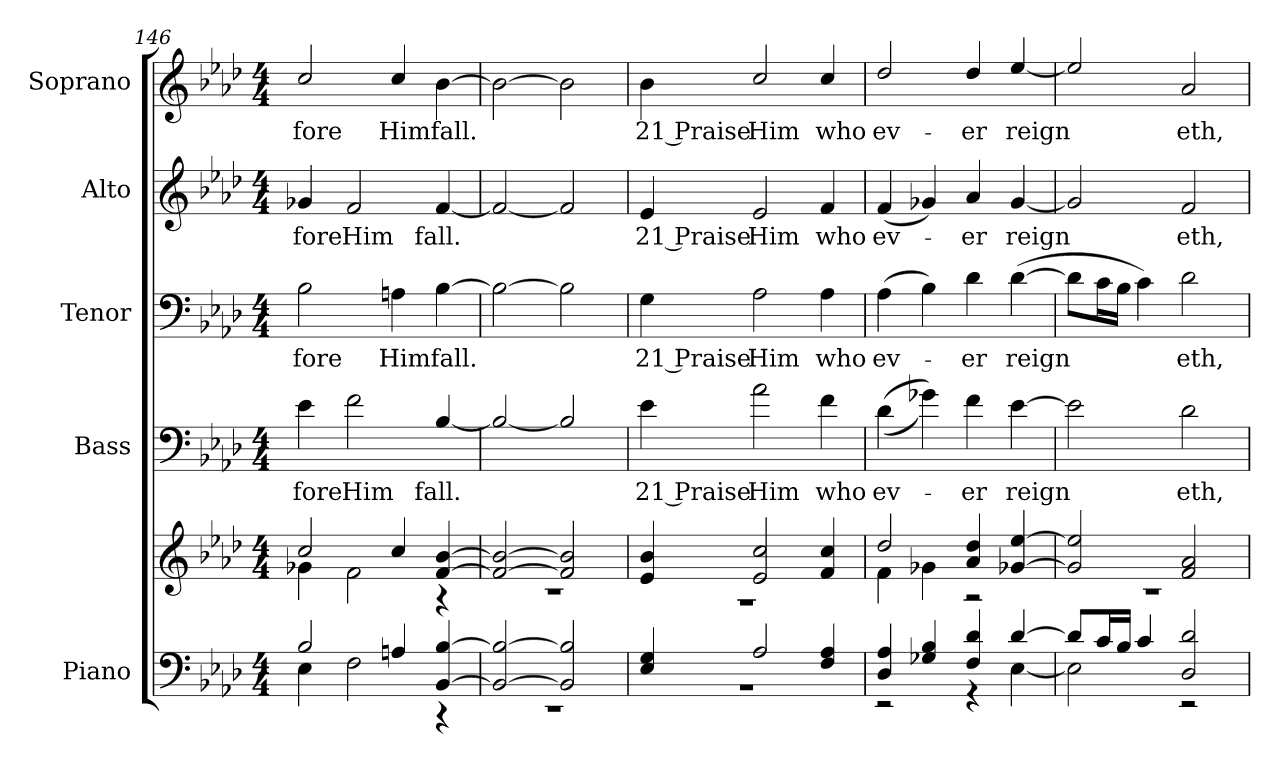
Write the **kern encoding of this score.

**kern	**kern	**kern	**text	**kern	**text	**kern	**text	**kern	**text
*part5	*part5	*part4	*part4	*part3	*part3	*part2	*part2	*part1	*part1
*staff6	*staff5	*staff4	*staff4	*staff3	*staff3	*staff2	*staff2	*staff1	*staff1
*I"Piano	*	*I"Bass	*	*I"Tenor	*	*I"Alto	*	*I"Soprano	*
*I'Pno.	*	*I'B.	*	*I'T.	*	*I'A.	*	*I'S.	*
*clefF4	*clefG2	*clefF4	*	*clefF4	*	*clefG2	*	*clefG2	*
*	*	*ITrd7c12	*	*	*	*	*	*	*
*k[b-e-a-d-]	*k[b-e-a-d-]	*k[b-e-a-d-]	*	*k[b-e-a-d-]	*	*k[b-e-a-d-]	*	*k[b-e-a-d-]	*
*A-:	*A-:	*A-:	*	*A-:	*	*A-:	*	*A-:	*
*M4/4	*M4/4	*M4/4	*	*M4/4	*	*M4/4	*	*M4/4	*
=146	=146	=146	=146	=146	=146	=146	=146	=146	=146
*^	*^	*	*	*	*	*	*	*	*
!	!	!	!	!	!LO:LY:b:color=#000000	!	!	!	!	!	!
!	!	!	!	!	!	!	!LO:LY:b:color=#000000	!	!	!	!
!	!	!	!	!	!	!	!	!	!LO:LY:b:color=#000000	!	!
!	!	!	!	!	!	!	!	!	!	!	!LO:LY:b:color=#000000
2B-i/	4E-i\	2cci/	4g-Xi\	4E-i\	-fore	2B-i\	-fore	4g-Xi/	-fore	2cci/	-fore
!	!	!	!	!	!LO:LY:b:color=#000000	!	!	!	!	!	!
!	!	!	!	!	!	!	!	!	!LO:LY:b:color=#000000	!	!
.	2Fi\	.	2fi\	2Fi\	Him	.	.	2fi/	Him	.	.
!	!	!	!	!	!	!	!LO:LY:b:color=#000000	!	!	!	!
!	!	!	!	!	!	!	!	!	!	!	!LO:LY:b:color=#000000
4Ani/	.	4cci/	.	.	.	4Ani\	Him	.	.	4cci/	Him
!	!	!	!	!	!LO:LY:b:color=#000000	!	!	!	!	!	!
!	!	!	!	!	!	!	!LO:LY:b:color=#000000	!	!	!	!
!	!	!	!	!	!	!	!	!	!LO:LY:b:color=#000000	!	!
!	!	!	!	!	!	!	!	!	!	!	!LO:LY:b:color=#000000
[>4BB-i/ [>4B-i	4r	[>4fi/ [>4b-i	4r	[<4BB-i/	fall.	[>4B-i\	fall.	[<4fi/	fall.	[>4b-i\	fall.
=147	=147	=147	=147	=147	=147	=147	=147	=147	=147	=147	=147
2BB-i/_> 2B-i_>	1r	2fi/_> 2b-i_>	1r	2BB-i/_<	.	2B-i\_>	.	2fi/_<	.	2b-i\_>	.
2BB-i/] 2B-i]	.	2fi/] 2b-i]	.	2BB-i/]	.	2B-i\]	.	2fi/]	.	2b-i\]	.
=148	=148	=148	=148	=148	=148	=148	=148	=148	=148	=148	=148
!	!	!	!	!	!LO:LY:b:color=#000000	!	!	!	!	!	!
!	!	!	!	!	!	!	!LO:LY:b:color=#000000	!	!	!	!
!	!	!	!	!	!	!	!	!	!LO:LY:b:color=#000000	!	!
!	!	!	!	!	!	!	!	!	!	!	!LO:LY:b:color=#000000
4E-i/ 4Gi	1r	4e-i/ 4b-i	1r	4E-i\	21 Praise	4Gi\	21 Praise	4e-i/	21 Praise	4b-i\	21 Praise
!	!	!	!	!	!LO:LY:b:color=#000000	!	!	!	!	!	!
!	!	!	!	!	!	!	!LO:LY:b:color=#000000	!	!	!	!
!	!	!	!	!	!	!	!	!	!LO:LY:b:color=#000000	!	!
!	!	!	!	!	!	!	!	!	!	!	!LO:LY:b:color=#000000
2A-i/	.	2e-i/ 2cci	.	2A-i\	Him	2A-i\	Him	2e-i/	Him	2cci/	Him
!	!	!	!	!	!LO:LY:b:color=#000000	!	!	!	!	!	!
!	!	!	!	!	!	!	!LO:LY:b:color=#000000	!	!	!	!
!	!	!	!	!	!	!	!	!	!LO:LY:b:color=#000000	!	!
!	!	!	!	!	!	!	!	!	!	!	!LO:LY:b:color=#000000
4Fi/ 4A-i	.	4fi/ 4cci	.	4Fi\	who	4A-i\	who	4fi/	who	4cci/	who
=149	=149	=149	=149	=149	=149	=149	=149	=149	=149	=149	=149
!	!	!	!	!	!LO:LY:b:color=#000000	!	!	!	!	!	!
!	!	!	!	!	!	!	!LO:LY:b:color=#000000	!	!	!	!
!	!	!	!	!	!	!	!	!	!LO:LY:b:color=#000000	!	!
!	!	!	!	!	!	!	!	!	!	!	!LO:LY:b:color=#000000
4D-i/ 4A-i	2r	2dd-i/	4fi\	((4D-i\	ev-	(4A-i\	ev-	(4fi/	ev-	2dd-i/	ev-
4G-Xi/ 4B-i	.	.	4g-Xi\	4G-Xi\))	.	4B-i\)	.	4g-Xi/)	.	.	.
!	!	!	!	!	!LO:LY:b:color=#000000	!	!	!	!	!	!
!	!	!	!	!	!	!	!LO:LY:b:color=#000000	!	!	!	!
!	!	!	!	!	!	!	!	!	!LO:LY:b:color=#000000	!	!
!	!	!	!	!	!	!	!	!	!	!	!LO:LY:b:color=#000000
4Fi/ 4d-i	4r	4a-i/ 4dd-i	2r	4Fi\	-er	4d-i\	-er	4a-i/	-er	4dd-i/	-er
!	!	!	!	!	!LO:LY:b:color=#000000	!	!	!	!	!	!
!	!	!	!	!	!	!	!LO:LY:b:color=#000000	!	!	!	!
!	!	!	!	!	!	!	!	!	!LO:LY:b:color=#000000	!	!
!	!	!	!	!	!	!	!	!	!	!	!LO:LY:b:color=#000000
[>4d-i/	[<4E-i\	[>4g-Xi/ [>4ee-i	.	[>4E-i\	reign	([>4d-i\	reign	[<4g-i/	reign	[<4ee-i/	reign
!!LO:PB:g=z
=150	=150	=150	=150	=150	=150	=150	=150	=150	=150	=150	=150
8d-i/L]	2E-i\]	2g-i/] 2ee-i]	1r	2E-i\]	.	8d-i\L]	.	2g-i/]	.	2ee-i/]	.
16ci/L	.	.	.	.	.	16ci\L	.	.	.	.	.
16B-i/JJ	.	.	.	.	.	16B-i\JJ	.	.	.	.	.
4ci/	.	.	.	.	.	4ci\)	.	.	.	.	.
!	!	!	!	!	!LO:LY:b:color=#000000	!	!	!	!	!	!
!	!	!	!	!	!	!	!LO:LY:b:color=#000000	!	!	!	!
!	!	!	!	!	!	!	!	!	!LO:LY:b:color=#000000	!	!
!	!	!	!	!	!	!	!	!	!	!	!LO:LY:b:color=#000000
2D-i/ 2d-i	2r	2fi/ 2a-i	.	2D-i\	eth,	2d-i\	eth,	2fi/	eth,	2a-i/	eth,
*v	*v	*	*	*	*	*	*	*	*	*	*
*	*v	*v	*	*	*	*	*	*	*	*
=	=	=	=	=	=	=	=	=	=
*-	*-	*-	*-	*-	*-	*-	*-	*-	*-
